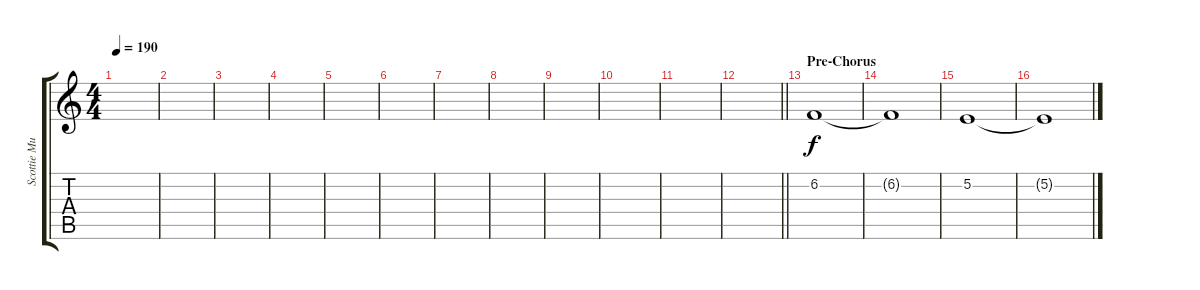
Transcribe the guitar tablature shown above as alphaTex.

\track ("Scottie Murphy - Back Vocals" "Scottie Mu") {instrument tenorsax}
\staff {score tabs}
\tuning (E4 B3 G3 D3 A2 E2) {hide}
\ts (4 4)
\tempo 190
\clef g2
\ks c
|
|
|
|
|
|
|
|
|
|
|
\barLineRight lightlight
|
\section ("" "Pre-Chorus")
6.2.1 |
6.2{t}.1 |
5.2.1 |
5.2{t}.1
